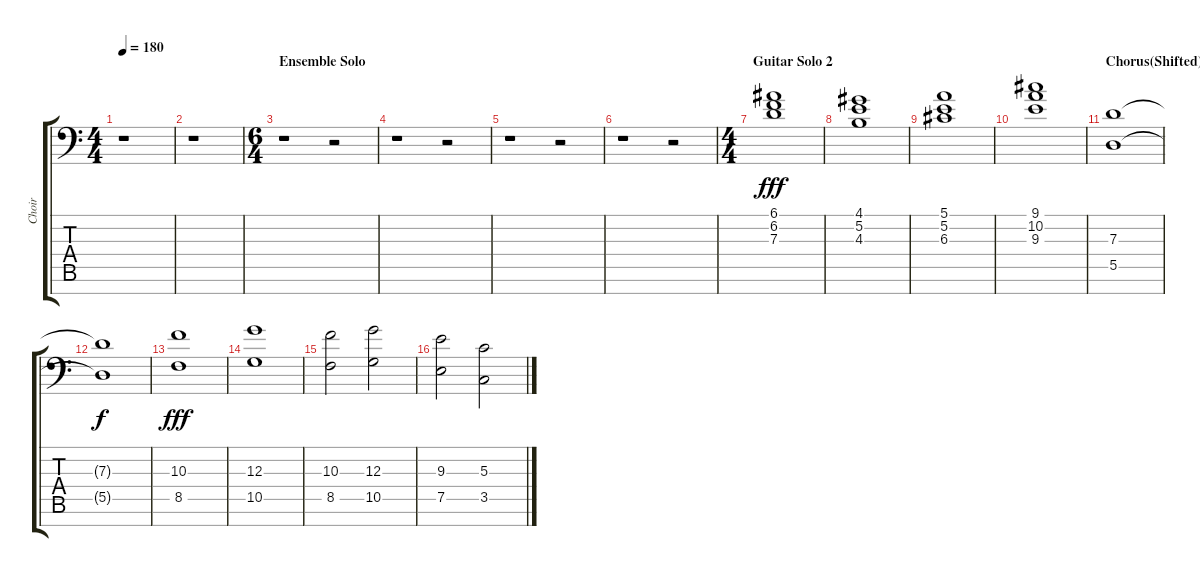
\track ("Choir" "Choir") {instrument choiraahs}
\staff {score tabs}
\tuning (E4 B3 G3 D3 A2 E2 C-1) {hide}
\ts (4 4)
\tempo 180
\clef f4
\ks c
r.1{dy fff} |
r.1 |
\ts (6 4)
\section ("" "Ensemble Solo")
r.1 r.2 |
r.1 r.2 |
r.1 r.2 |
r.1 r.2 |
\ts (4 4)
\section ("" "Guitar Solo 2")
(6.1 6.2 7.3).1 |
(4.1 5.2 4.3).1 |
(5.1 5.2 6.3).1 |
(9.1 10.2 9.3).1 |
\section ("" "Chorus(Shifted)")
(7.3 5.5).1 |
(7.3{t} 5.5{t}).1{dy f} |
(10.3 8.5).1{dy fff} |
(12.3 10.5).1 |
(10.3 8.5).2 (12.3 10.5).2 |
(9.3 7.5).2 (5.3 3.5).2
